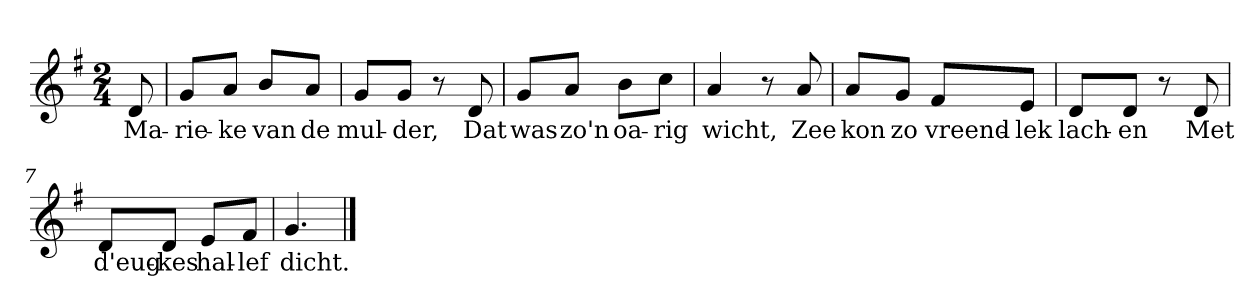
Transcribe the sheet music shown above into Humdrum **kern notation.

**kern	**text
*part1	*part1
*staff1	*staff1
*clefG2	*
*k[f#]	*
*G:	*
*M2/4	*
*MM120	*
=	=
8d	Ma-
=1	=1
8g/L	-rie-
8a/J	-ke
8b/L	van
8a/J	de
=2	=2
8g/L	mul-
8g/J	-der,
8r	.
8d	Dat
=3	=3
8g/L	was
8a/J	zo'n
8b\L	oa-
8cc\J	-rig
=4	=4
4a	wicht,
8r	.
8a	Zee
=5	=5
8a/L	kon
8g/J	zo
8f#/L	vreend-
8e/J	-lek
=6	=6
8d/L	lach-
8d/J	-en
8r	.
8d	Met
=7	=7
8d/L	d'eug-
8d/J	-kes
8e/L	hal-
8f#/J	-lef
=8	=8
4.g	dicht.
==	==
*-	*-
